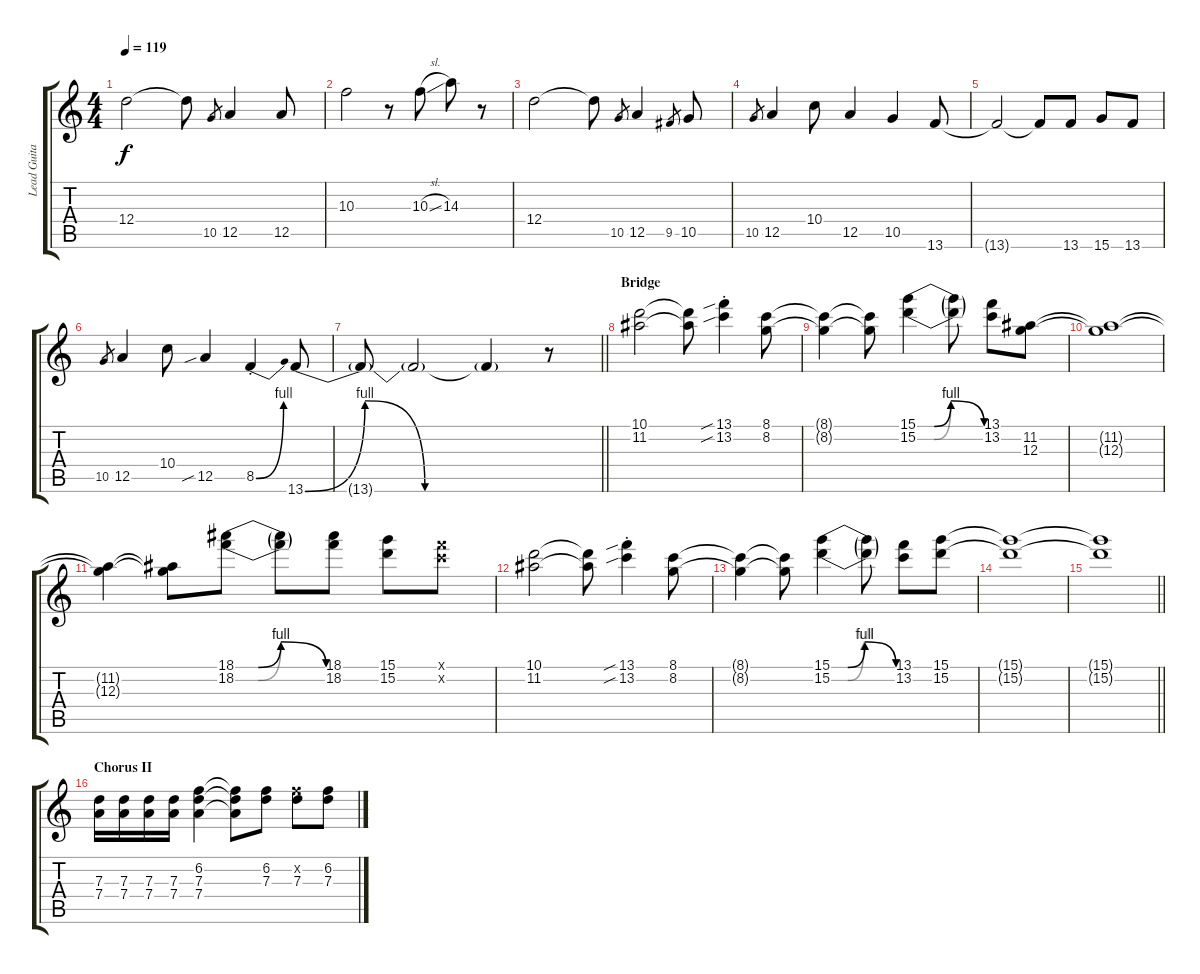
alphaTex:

\track ("Lead Guitar" "Lead Guita") {instrument overdrivenguitar}
\staff {score tabs}
\tuning (E4 B3 G3 D3 A2 E2) {hide}
\ts (4 4)
\tempo 119
\clef g2
\ks c
12.4.2{dy f} 12.4{t}.8 10.5.8{gr} 12.5.4 12.5.8 |
10.3.2 r.8 10.3{sl}.8 14.3.8 r.8 |
12.4.2 12.4{t}.8 10.5.8{gr} 12.5.4 9.5.8{gr} 10.5.8 |
10.5.8{gr} 12.5.4 10.4.8 12.5.4 10.5.4 13.6.8 |
13.6{t}.2 13.6{t}.8 13.6.8 15.6.8 13.6.8 |
10.5.8{gr} 12.5.4 10.4.8 12.5{sib}.4 8.5{be (bend 0 0 60 4) st}.4 13.6{be (custom 0 0 15 4 30 0 60 0)}.8 |
\barLineRight lightlight
13.6{t}.8 13.6{t}.2 13.6{t}.4 r.8 |
\section ("" "Bridge")
(10.1 11.2).2{balance 9} (10.1{t} 11.2{t}).8 (13.1{sib st} 13.2{sib st}).4 (8.1 8.2).8 |
(8.1{t} 8.2{t}).4 (8.1{t} 8.2{t}).8 (15.1{be (custom 0 0 15 0 30 4 60 0)} 15.2{be (custom 0 0 15 0 30 4 60 0)}).4 (15.1{t} 15.2{t}).8 (13.1 13.2).8 (11.2 12.3).8 |
(11.2{t} 12.3{t}).1 |
(11.2{t} 12.3{t}).4 (11.2{t} 12.3{t}).8 (18.1{be (custom 0 0 15 0 30 4 60 0)} 18.2{be (custom 0 0 15 0 30 4 60 0)}).8 (18.1{t} 18.2{t}).8 (18.1 18.2).8 (15.1 15.2).8 (13.1{x} 13.2{x}).8 |
(10.1 11.2).2 (10.1{t} 11.2{t}).8 (13.1{sib st} 13.2{sib}).4 (8.1 8.2).8 |
(8.1{t} 8.2{t}).4 (8.1{t} 8.2{t}).8 (15.1{be (custom 0 0 15 0 31 4 60 0)} 15.2{be (custom 0 0 15 0 30 4 60 0)}).4 (15.1{t} 15.2{t}).8 (13.1 13.2).8 (15.1 15.2).8 |
(15.1{t} 15.2{t}).1 |
\barLineRight lightlight
(15.1{t} 15.2{t}).1 |
\section ("" "Chorus II")
(7.3 7.4).16{volume 11 balance 10} (7.3 7.4).16 (7.3 7.4).16 (7.3 7.4).16 (6.2 7.3 7.4).4 (6.2{t} 7.3{t} 7.4{t}).8 (6.2 7.3).8 (6.2{x} 7.3).8 (6.2 7.3).8
